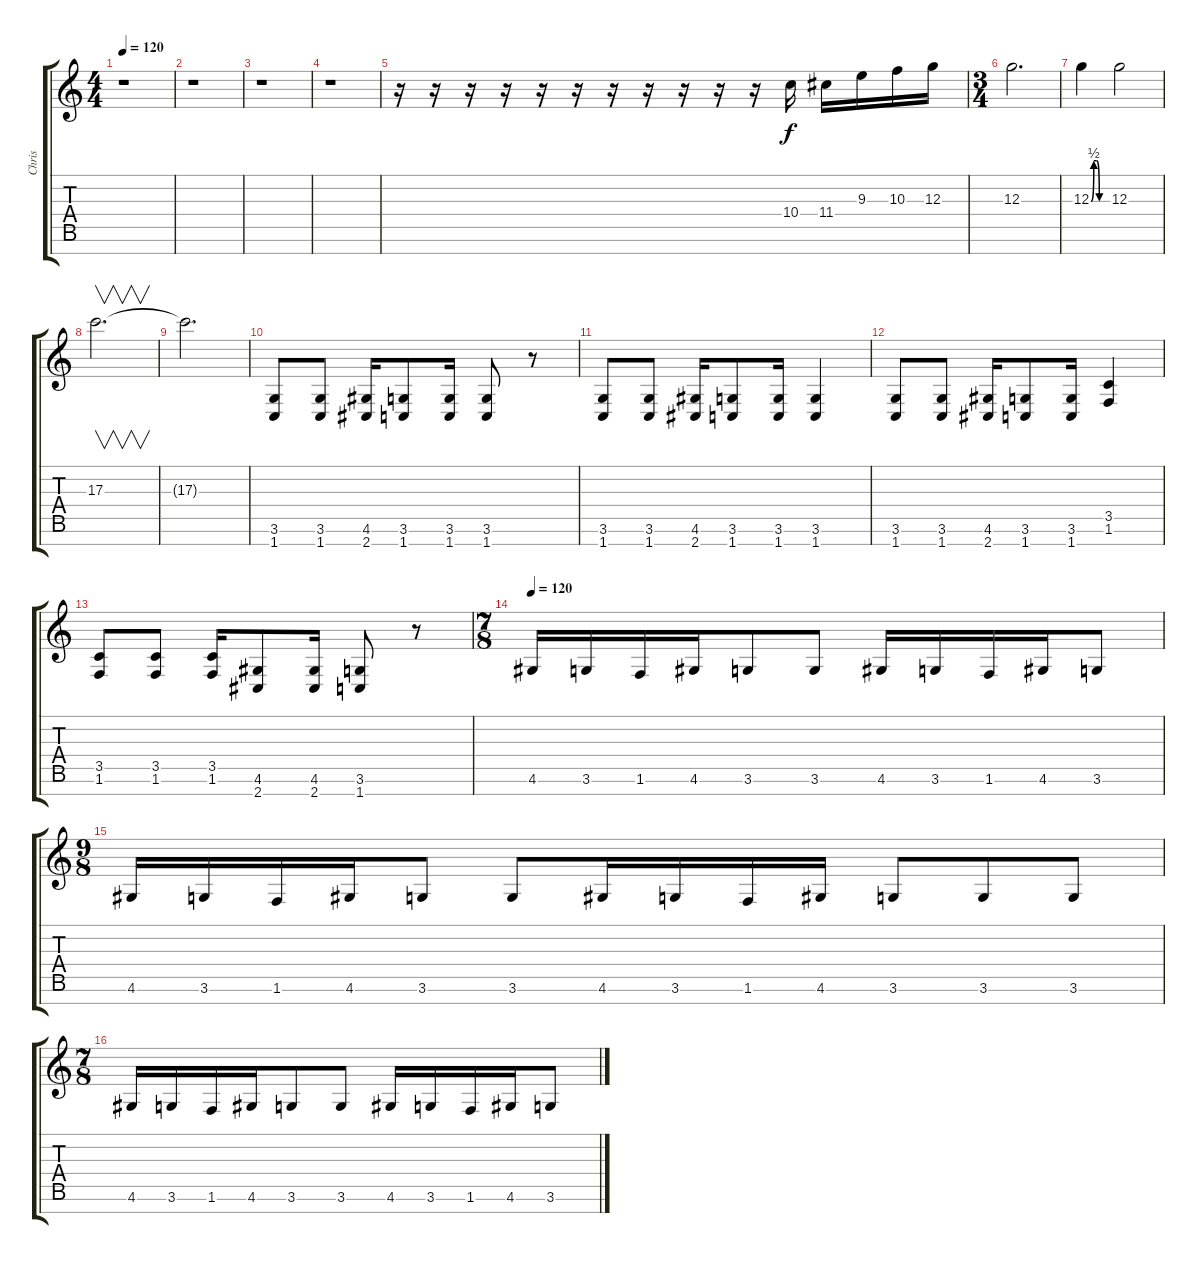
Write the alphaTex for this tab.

\track ("Chris" "Chris") {instrument overdrivenguitar}
\staff {score tabs}
\tuning (E4 B3 G3 D3 A2 E2 B1) {hide}
\ts (4 4)
\tempo 120
\clef g2
\ks c
r.1{dy f} |
r.1 |
r.1 |
r.1 |
r.16 r.16 r.16 r.16 r.16 r.16 r.16 r.16 r.16 r.16 r.16 10.4.16 11.4.16 9.3.16 10.3.16 12.3.16 |
\ts (3 4)
12.3.2{d} |
12.3{be (custom 0 0 10 2 20 2 30 0 60 0)}.4 12.3.2 |
17.3.2{v d} |
17.3{t}.2{d} |
(3.6 1.7).8 (3.6 1.7).8 (4.6 2.7).16 (3.6 1.7).8 (3.6 1.7).16 (3.6 1.7).8 r.8 |
(3.6 1.7).8 (3.6 1.7).8 (4.6 2.7).16 (3.6 1.7).8 (3.6 1.7).16 (3.6 1.7).4 |
(3.6 1.7).8 (3.6 1.7).8 (4.6 2.7).16 (3.6 1.7).8 (3.6 1.7).16 (3.5 1.6).4 |
(3.5 1.6).8 (3.5 1.6).8 (3.5 1.6).16 (4.6 2.7).8 (4.6 2.7).16 (3.6 1.7).8 r.8 |
\ts (7 8)
\tempo 120
4.6.16 3.6.16 1.6.16 4.6.16 3.6.8 3.6.8 4.6.16 3.6.16 1.6.16 4.6.16 3.6.8 |
\ts (9 8)
4.6.16 3.6.16 1.6.16 4.6.16 3.6.8 3.6.8 4.6.16 3.6.16 1.6.16 4.6.16 3.6.8 3.6.8 3.6.8 |
\ts (7 8)
4.6.16 3.6.16 1.6.16 4.6.16 3.6.8 3.6.8 4.6.16 3.6.16 1.6.16 4.6.16 3.6.8
